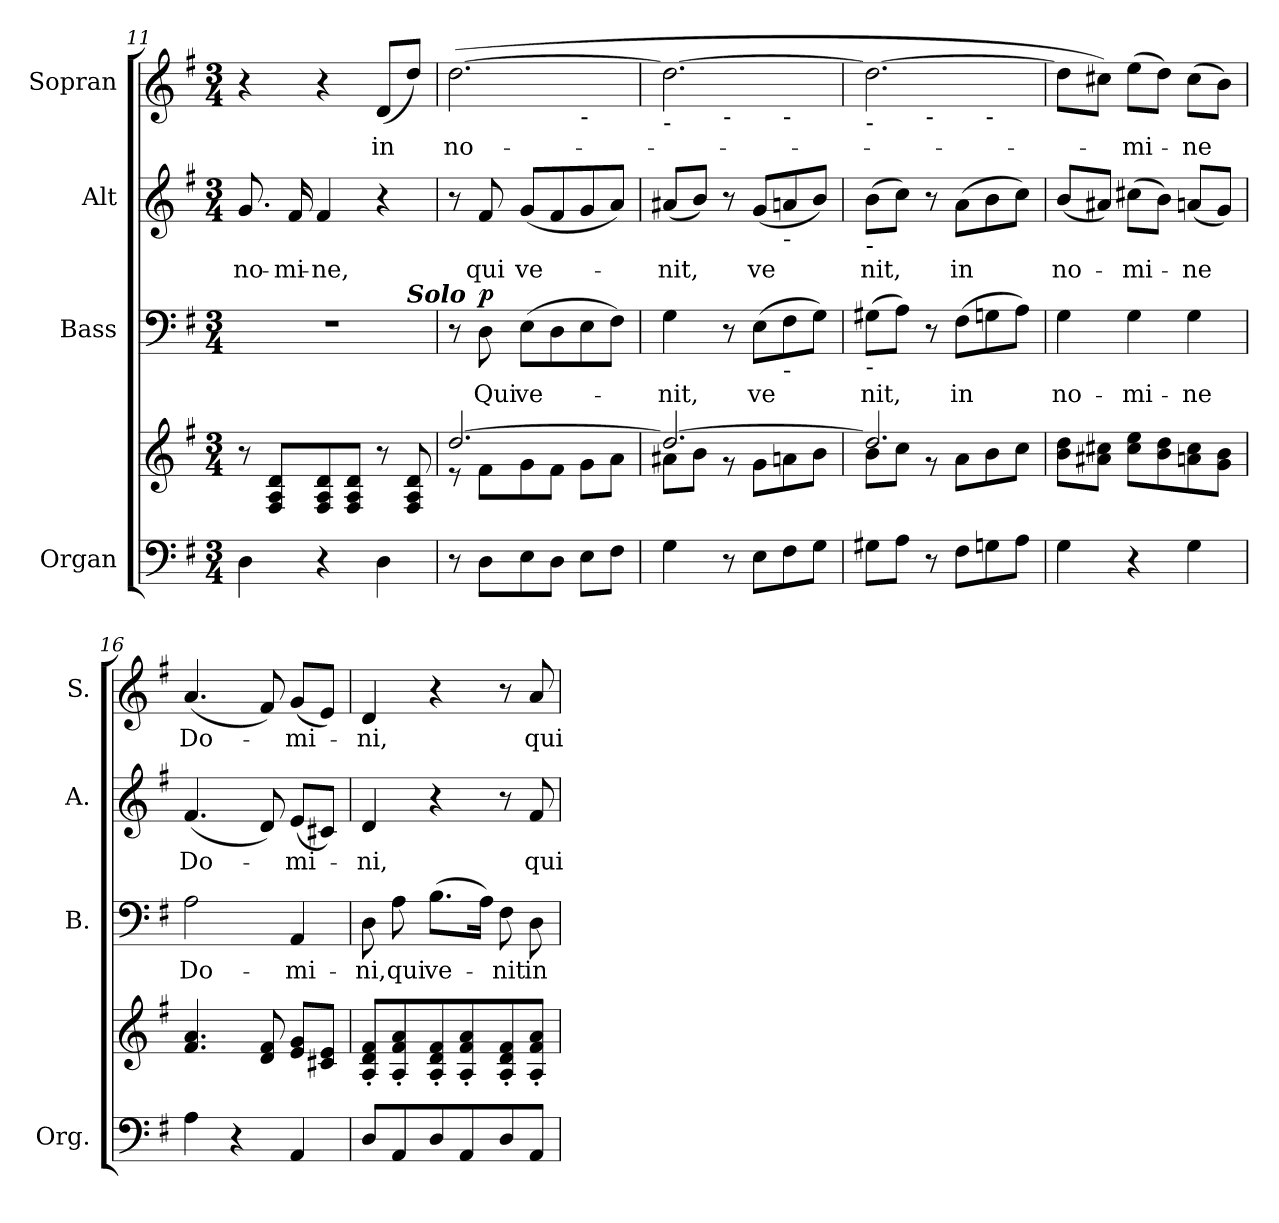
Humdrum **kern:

**kern	**kern	**kern	**text	**dynam	**kern	**text	**kern	**text
*part4	*part4	*part3	*part3	*part3	*part2	*part2	*part1	*part1
*staff5	*staff4	*staff3	*staff3	*staff3	*staff2	*staff2	*staff1	*staff1
*I"Organ	*	*I"Bass	*	*	*I"Alt	*	*I"Sopran	*
*I'Org.	*	*I'B.	*	*	*I'A.	*	*I'S.	*
*clefF4	*clefG2	*clefF4	*	*	*clefG2	*	*clefG2	*
*k[f#]	*k[f#]	*k[f#]	*	*	*k[f#]	*	*k[f#]	*
*G:	*G:	*G:	*	*	*G:	*	*G:	*
*M3/4	*M3/4	*M3/4	*	*	*M3/4	*	*M3/4	*
=11	=11	=11	=11	=11	=11	=11	=11	=11
!	!	!LO:N:vis=1	!	!	!	!	!	!
!	!	!	!	!	!	!LO:LY:b:color=#000000	!	!
*	*	*^	*	*	*	*	*	*
4Di\	8r	2.r	2ryy	.	.	8.gi/	no-	4r	.
.	8F#i/ 8Ai 8diL	.	.	.	.	.	.	.	.
!	!	!	!	!	!	!	!LO:LY:b:color=#000000	!	!
.	.	.	.	.	.	16f#i/	-mi-	.	.
!	!	!	!	!	!	!	!LO:LY:b:color=#000000	!	!
4r	8F#i/ 8Ai 8di	.	.	.	.	4f#i/	-ne,	4r	.
.	8F#i/ 8Ai 8diJ	.	.	.	.	.	.	.	.
!	!	!	!	!	!	!	!	!	!LO:LY:b:color=#000000
4Di\	8r	.	8ryy	.	.	4r	.	(8di/L	in
!	!	!	!LO:TX:a:Bi:t=Solo	!	!	!	!	!	!
.	8F#i/ 8Ai 8di	.	8ryy	.	.	.	.	8ddi/J)	.
*	*	*v	*v	*	*	*	*	*	*
=12	=12	=12	=12	=12	=12	=12	=12	=12
*	*^	*	*	*	*	*	*	*
*	*	*	*^	*	*	*	*	*	*
!	!	!	!	!	!	!	!	!	!	!LO:LY:b:color=#000000
*	*	*	*v	*v	*	*	*	*	*^	*
8r	[>2.ddi/	8r	8r	.	.	8r	.	([>2.ddi\	2ryy	no-
!	!	!	!	!LO:LY:b:color=#000000	!	!	!	!	!	!
!	!	!	!	!	!	!	!LO:LY:b:color=#000000	!	!	!
8Di\L	.	8f#i\L	8Di\	Qui	p	8f#i/	qui	.	.	.
!	!	!	!	!LO:LY:b:color=#000000	!	!	!	!	!	!
!	!	!	!	!	!	!	!LO:LY:b:color=#000000	!	!	!
8Ei\	.	8gi\	(8Ei\L	ve-	.	(8gi/L	ve-	.	.	.
8Di\J	.	8f#i\J	8Di\	.	.	8f#i/	.	.	.	.
!	!	!	!	!	!	!	!	!	!LO:TX:b:t=-	!
8Ei\L	.	8gi\L	8Ei\	.	.	8gi/	.	.	4ryy	.
8F#i\J	.	8ai\J	8F#i\J)	.	.	8ai/J)	.	.	.	.
*	*	*	*	*	*	*	*	*v	*v	*
=13	=13	=13	=13	=13	=13	=13	=13	=13	=13
*	*	*	*	*	*	*	*	*^	*
!	!	!	!	!LO:LY:b:color=#000000	!	!	!	!	!	!
*	*	*	*	*	*	*	*	*v	*v	*
*	*	*	*	*	*	*	*	*^	*
!	!	!	!	!	!	!	!	!LO:TX:b:t=-	!	!
!	!	!	!	!	!	!	!LO:LY:b:color=#000000	!	!	!
*	*	*	*	*	*	*	*	*	*^	*
4Gi\	2.ddi/_>	8a#Xi\L	4Gi\	-nit,	.	(8a#Xi/L	-nit,	2.ddi\_>	4ryy	2ryy	.
.	.	8bi\J	.	.	.	8bi/J)	.	.	.	.	.
!	!	!	!	!	!	!	!	!	!LO:TX:b:t=-	!	!
8r	.	8r	8r	.	.	8r	.	.	2ryy	.	.
!	!	!	!	!LO:LY:b:color=#000000	!	!	!	!	!	!	!
!	!	!	!	!	!	!	!LO:LY:b:color=#000000	!	!	!	!
8Ei\L	.	8gi\L	(8Ei\L	ve	.	(8gi/L	ve	.	.	.	.
!	!	!	!	!	!	!	!	!	!	!LO:TX:b:t=-	!
!	!	!	!	!	!	!LO:TX:b:t=-	!	!	!	!	!
!	!	!	!LO:TX:b:t=-	!	!	!	!	!	!	!	!
8F#i\	.	8ani\	8F#i\	.	.	8ani/	.	.	.	4ryy	.
8Gi\J	.	8bi\J	8Gi\J)	.	.	8bi/J)	.	.	.	.	.
!!LO:PB:g=z	!!	!!
=14	=14	=14	=14	=14	=14	=14	=14	=14	=14	=14	=14
!	!	!	!	!LO:LY:b:color=#000000	!	!	!	!	!	!	!
!	!	!	!	!	!	!	!	!LO:TX:b:t=-	!	!	!
!	!	!	!	!	!	!LO:TX:b:t=-	!	!	!	!	!
!	!	!	!LO:TX:b:t=-	!	!	!	!	!	!	!	!
!	!	!	!	!	!	!	!LO:LY:b:color=#000000	!	!	!	!
8G#Xi\L	2.ddi/]	8bi\L	(8G#Xi\L	nit,	.	(8bi\L	nit,	2.ddi\_>	4ryy	2ryy	.
8Ai\J	.	8cci\J	8Ai\J)	.	.	8cci\J)	.	.	.	.	.
!	!	!	!	!	!	!	!	!	!LO:TX:b:t=-	!	!
8r	.	8r	8r	.	.	8r	.	.	2ryy	.	.
!	!	!	!	!LO:LY:b:color=#000000	!	!	!	!	!	!	!
!	!	!	!	!	!	!	!LO:LY:b:color=#000000	!	!	!	!
8F#i\L	.	8ai\L	(8F#i\L	in	.	(8ai\L	in	.	.	.	.
!	!	!	!	!	!	!	!	!	!	!LO:TX:b:t=-	!
8Gni\	.	8bi\	8Gni\	.	.	8bi\	.	.	.	4ryy	.
8Ai\J	.	8cci\J	8Ai\J)	.	.	8cci\J)	.	.	.	.	.
*	*v	*v	*	*	*	*	*	*v	*v	*v	*
=15	=15	=15	=15	=15	=15	=15	=15	=15
*	*^	*	*	*	*	*	*^	*
*	*	*	*	*	*	*	*	*	*^	*
!	!	!	!	!LO:LY:b:color=#000000	!	!	!	!	!	!	!
*	*v	*v	*	*	*	*	*	*v	*v	*v	*
*	*^	*	*	*	*	*	*^	*
*	*	*	*	*	*	*	*	*	*^	*
!	!	!	!	!	!	!	!	!LO:TX:b:t=-	!	!	!
!	!	!	!	!	!	!	!LO:LY:b:color=#000000	!	!	!	!
*	*v	*v	*	*	*	*	*	*v	*v	*v	*
4Gi\	8bi\ 8ddiL	4Gi\	no-	.	(8bi/L	no-	8ddi\L]	.
.	8a#Xi\ 8cc#XiJ	.	.	.	8a#Xi/J)	.	8cc#Xi\J)	.
!	!	!	!LO:LY:b:color=#000000	!	!	!	!	!
!	!	!	!	!	!	!LO:LY:b:color=#000000	!	!
!	!	!	!	!	!	!	!	!LO:LY:b:color=#000000
4r	8cc#i\ 8eeiL	4Gi\	-mi-	.	(8cc#Xi\L	-mi-	(8eei\L	-mi-
.	8bi\ 8ddi	.	.	.	8bi\J)	.	8ddi\J)	.
!	!	!	!LO:LY:b:color=#000000	!	!	!	!	!
!	!	!	!	!	!	!LO:LY:b:color=#000000	!	!
!	!	!	!	!	!	!	!	!LO:LY:b:color=#000000
4Gi\	8ani\ 8cc#i	4Gi\	-ne	.	(8ani/L	-ne	(8cc#i\L	-ne
.	8gi\ 8biJ	.	.	.	8gi/J)	.	8bi\J)	.
=16	=16	=16	=16	=16	=16	=16	=16	=16
!	!	!	!LO:LY:b:color=#000000	!	!	!	!	!
!	!	!	!	!	!	!LO:LY:b:color=#000000	!	!
!	!	!	!	!	!	!	!	!LO:LY:b:color=#000000
4Ai\	4.f#i/ 4.ai	2Ai\	Do-	.	(4.f#i/	Do-	(4.ai/	Do-
4r	.	.	.	.	.	.	.	.
.	8di/ 8f#i	.	.	.	8di/)	.	8f#i/)	.
!	!	!	!LO:LY:b:color=#000000	!	!	!	!	!
!	!	!	!	!	!	!LO:LY:b:color=#000000	!	!
!	!	!	!	!	!	!	!	!LO:LY:b:color=#000000
4AAi/	8ei/ 8giL	4AAi/	-mi-	.	(8ei/L	-mi-	(8gi/L	-mi-
.	8c#Xi/ 8eiJ	.	.	.	8c#Xi/J)	.	8ei/J)	.
=17	=17	=17	=17	=17	=17	=17	=17	=17
!	!	!	!LO:LY:b:color=#000000	!	!	!	!	!
!	!	!	!	!	!	!LO:LY:b:color=#000000	!	!
!	!	!	!	!	!	!	!	!LO:LY:b:color=#000000
8Di/L	8Ai/' 8di' 8f#i'L	8Di\	-ni,	.	4di/	-ni,	4di/	-ni,
!	!	!	!LO:LY:b:color=#000000	!	!	!	!	!
8AAi/	8Ai/' 8f#i' 8ai'	8Ai\	qui	.	.	.	.	.
!	!	!	!LO:LY:b:color=#000000	!	!	!	!	!
8Di/	8Ai/' 8di' 8f#i'	(8.Bi\L	ve-	.	4r	.	4r	.
8AAi/	8Ai/' 8f#i' 8ai'	.	.	.	.	.	.	.
.	.	16Ai\Jk)	.	.	.	.	.	.
!	!	!	!LO:LY:b:color=#000000	!	!	!	!	!
8Di/	8Ai/' 8di' 8f#i'	8F#i\	-nit	.	8r	.	8r	.
!	!	!	!LO:LY:b:color=#000000	!	!	!	!	!
!	!	!	!	!	!	!LO:LY:b:color=#000000	!	!
!	!	!	!	!	!	!	!	!LO:LY:b:color=#000000
8AAi/J	8Ai/' 8f#i' 8ai'J	8Di\	in	.	8f#i/	qui	8ai/	qui
=	=	=	=	=	=	=	=	=
*-	*-	*-	*-	*-	*-	*-	*-	*-
